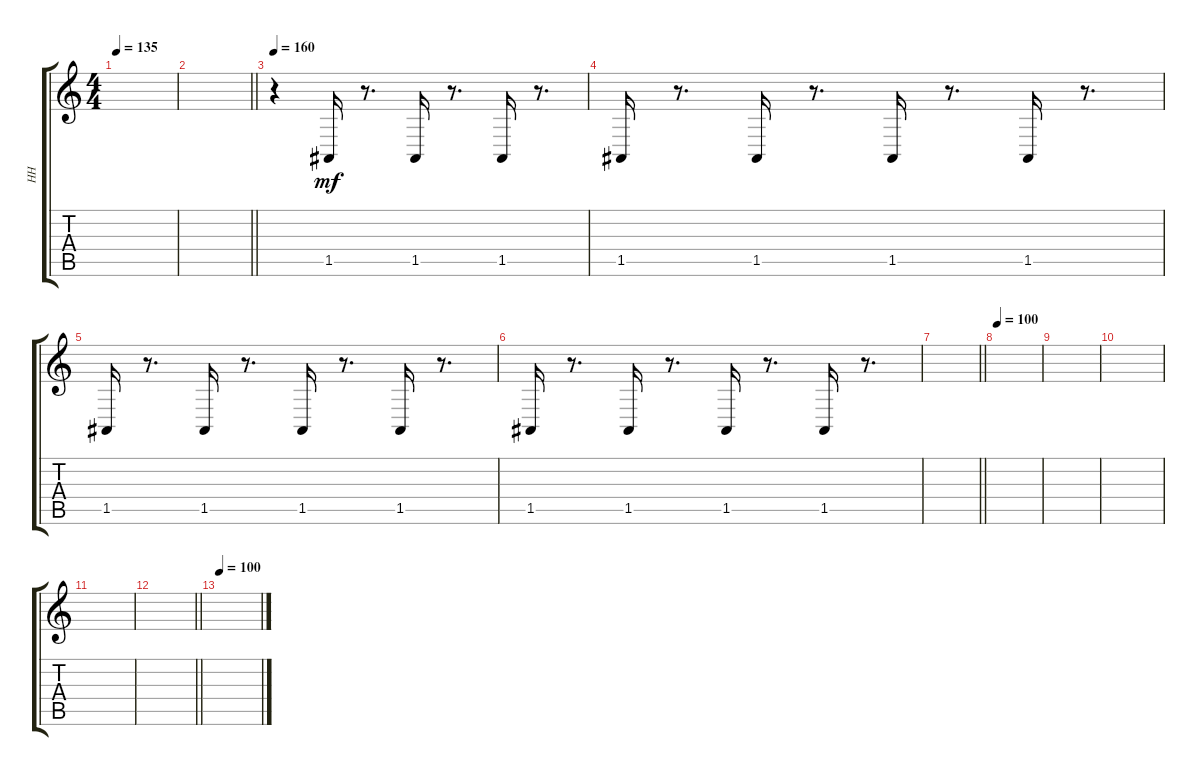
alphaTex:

\track ("HH" "HH") {instrument acousticgrandpiano}
\staff {score tabs}
\tuning (E4 B3 G3 D3 A2 E2) {hide}
\ts (4 4)
\tempo 135
\clef g2
\ks c
|
\barLineRight lightlight
|
\section ("" "")
\tempo 160
r.4 1.5.16{dy mf} r.8{d} 1.5.16 r.8{d} 1.5.16 r.8{d} |
1.5.16 r.8{d} 1.5.16 r.8{d} 1.5.16 r.8{d} 1.5.16 r.8{d} |
1.5.16 r.8{d} 1.5.16 r.8{d} 1.5.16 r.8{d} 1.5.16 r.8{d} |
1.5.16 r.8{d} 1.5.16 r.8{d} 1.5.16 r.8{d} 1.5.16 r.8{d} |
\barLineRight lightlight
|
\section ("" "")
\tempo 100
|
|
|
|
\barLineRight lightlight
|
\section ("" "")
\tempo 100
